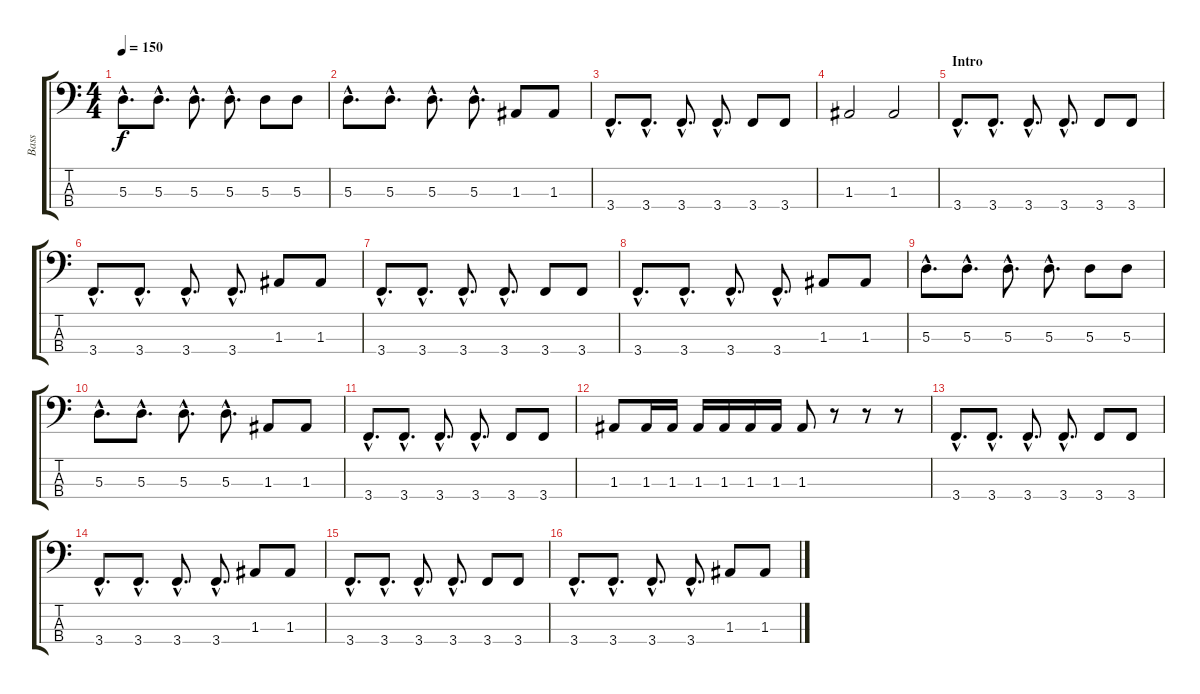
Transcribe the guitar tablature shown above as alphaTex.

\track ("Bass" "Bass") {instrument electricbasspick}
\staff {score tabs}
\tuning (G2 D2 A1 D1) {hide}
\ts (4 4)
\tempo 150
\clef f4
\ks c
5.3{hac}.8{d dy f} 5.3{hac}.8{d} 5.3{hac}.8{d} 5.3{hac}.8{d} 5.3.8 5.3.8 |
5.3{hac}.8{d} 5.3{hac}.8{d} 5.3{hac}.8{d} 5.3{hac}.8{d} 1.3.8 1.3.8 |
3.4{hac}.8{d} 3.4{hac}.8{d} 3.4{hac}.8{d} 3.4{hac}.8{d} 3.4.8 3.4.8 |
1.3.2 1.3.2 |
\section ("" "Intro")
3.4{hac}.8{d} 3.4{hac}.8{d} 3.4{hac}.8{d} 3.4{hac}.8{d} 3.4.8 3.4.8 |
3.4{hac}.8{d} 3.4{hac}.8{d} 3.4{hac}.8{d} 3.4{hac}.8{d} 1.3.8 1.3.8 |
3.4{hac}.8{d} 3.4{hac}.8{d} 3.4{hac}.8{d} 3.4{hac}.8{d} 3.4.8 3.4.8 |
3.4{hac}.8{d} 3.4{hac}.8{d} 3.4{hac}.8{d} 3.4{hac}.8{d} 1.3.8 1.3.8 |
5.3{hac}.8{d} 5.3{hac}.8{d} 5.3{hac}.8{d} 5.3{hac}.8{d} 5.3.8 5.3.8 |
5.3{hac}.8{d} 5.3{hac}.8{d} 5.3{hac}.8{d} 5.3{hac}.8{d} 1.3.8 1.3.8 |
3.4{hac}.8{d} 3.4{hac}.8{d} 3.4{hac}.8{d} 3.4{hac}.8{d} 3.4.8 3.4.8 |
1.3.8 1.3.16 1.3.16 1.3.16 1.3.16 1.3.16 1.3.16 1.3.8 r.8 r.8 r.8 |
3.4{hac}.8{d} 3.4{hac}.8{d} 3.4{hac}.8{d} 3.4{hac}.8{d} 3.4.8 3.4.8 |
3.4{hac}.8{d} 3.4{hac}.8{d} 3.4{hac}.8{d} 3.4{hac}.8{d} 1.3.8 1.3.8 |
3.4{hac}.8{d} 3.4{hac}.8{d} 3.4{hac}.8{d} 3.4{hac}.8{d} 3.4.8 3.4.8 |
3.4{hac}.8{d} 3.4{hac}.8{d} 3.4{hac}.8{d} 3.4{hac}.8{d} 1.3.8 1.3.8
